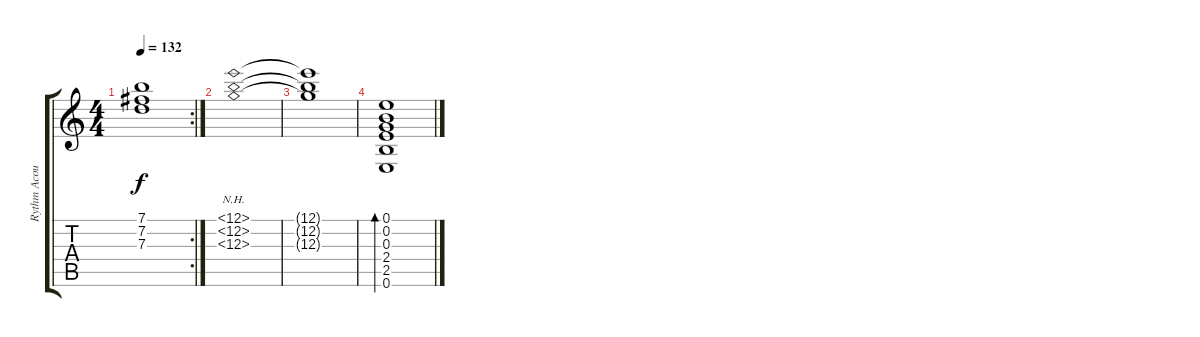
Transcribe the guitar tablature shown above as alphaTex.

\track ("Rythm Acoustic" "Rythm Acou") {instrument acousticguitarsteel}
\staff {score tabs}
\tuning (E4 B3 G3 D3 A2 E2) {hide}
\rc 2
\ts (4 4)
\tempo 132
\clef g2
\ks c
(7.1{t} 7.2{t} 7.3{t}).1{dy f} |
(12.1{nh} 12.2{nh} 12.3{nh}).1 |
(12.1{t} 12.2{t} 12.3{t}).1 |
(0.1 0.2 0.3 2.4 2.5 0.6).1{bd 120}
